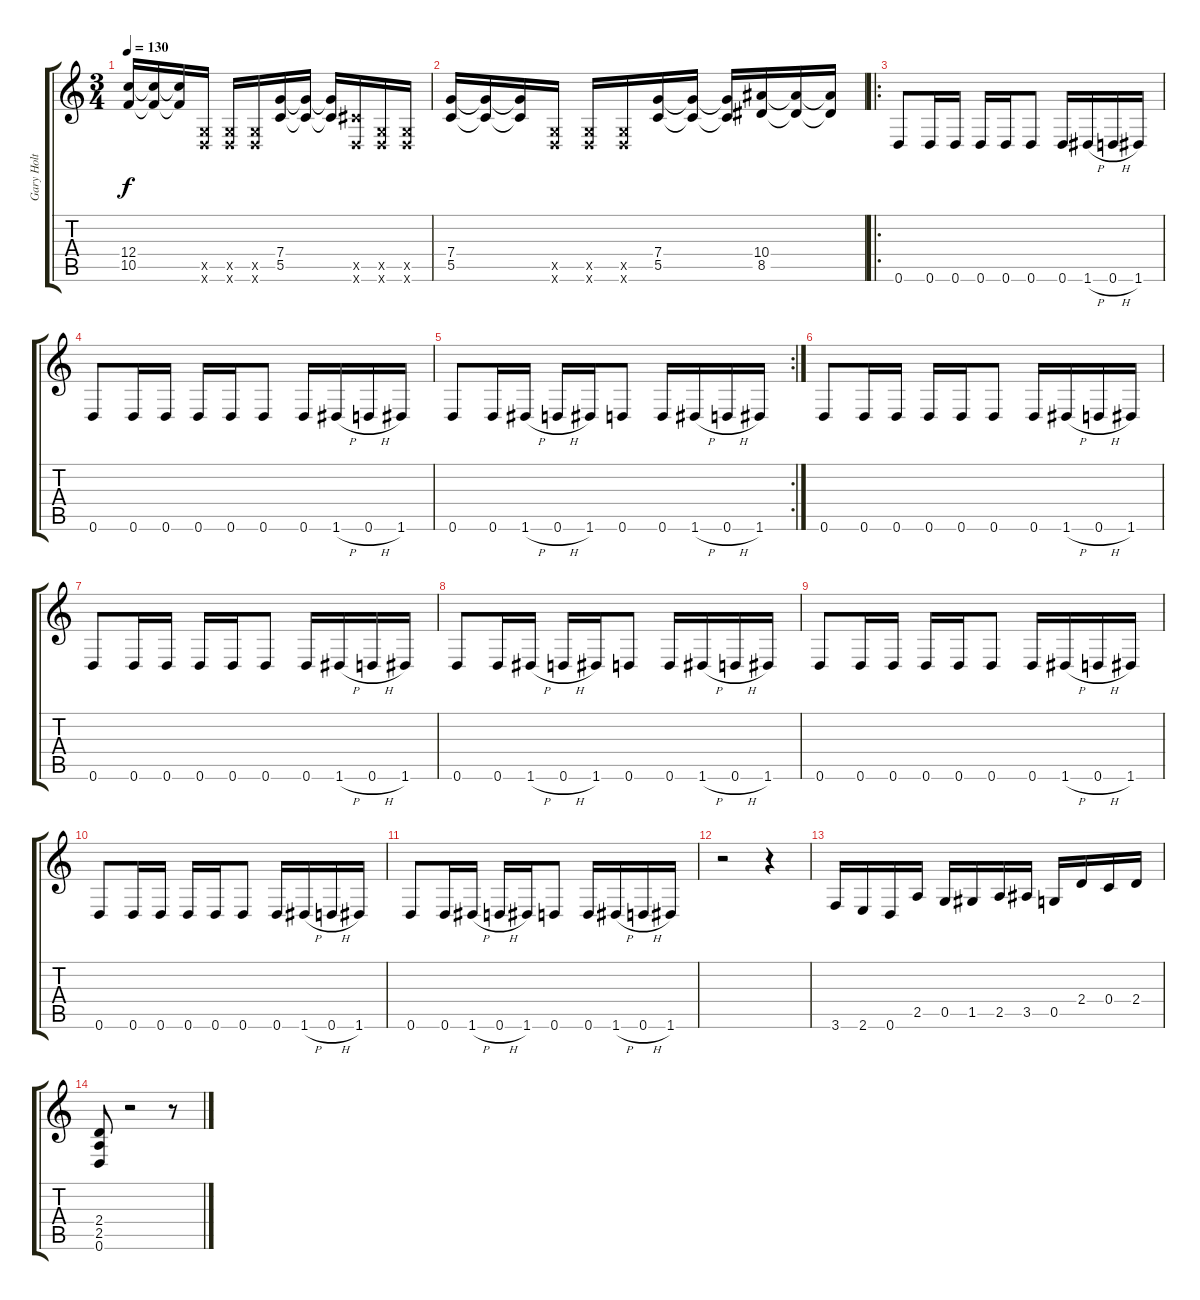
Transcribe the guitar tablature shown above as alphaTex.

\track ("Gary Holt" "Gary Holt") {instrument distortionguitar}
\staff {score tabs}
\tuning (D4 A3 F3 C3 G2 D2) {hide}
\ts (3 4)
\tempo 130
\clef g2
\ks c
(12.4 10.5).16{dy f} (12.4{t} 10.5{t}).16 (12.4{t} 10.5{t}).16 (0.5{x} 0.6{x}).16 (0.5{x} 0.6{x}).16 (0.5{x} 0.6{x}).16 (7.4 5.5).16 (7.4{t} 5.5{t}).16 (7.4{t} 5.5{t}).16 (6.5{x} 0.6{x}).16 (0.5{x} 0.6{x}).16 (0.5{x} 0.6{x}).16 |
(7.4 5.5).16 (7.4{t} 5.5{t}).16 (7.4{t} 5.5{t}).16 (0.5{x} 0.6{x}).16 (0.5{x} 0.6{x}).16 (0.5{x} 0.6{x}).16 (7.4 5.5).16 (7.4{t} 5.5{t}).16 (7.4{t} 5.5{t}).16 (10.4 8.5).16 (10.4{t} 8.5{t}).16 (10.4{t} 8.5{t}).16 |
\ro
0.6.8 0.6.16 0.6.16 0.6.16 0.6.16 0.6.8 0.6.16 1.6{h}.16 0.6{h}.16 1.6.16 |
0.6.8 0.6.16 0.6.16 0.6.16 0.6.16 0.6.8 0.6.16 1.6{h}.16 0.6{h}.16 1.6.16 |
\rc 2
0.6.8 0.6.16 1.6{h}.16 0.6{h}.16 1.6.16 0.6.8 0.6.16 1.6{h}.16 0.6{h}.16 1.6.16 |
0.6.8 0.6.16 0.6.16 0.6.16 0.6.16 0.6.8 0.6.16 1.6{h}.16 0.6{h}.16 1.6.16 |
0.6.8 0.6.16 0.6.16 0.6.16 0.6.16 0.6.8 0.6.16 1.6{h}.16 0.6{h}.16 1.6.16 |
0.6.8 0.6.16 1.6{h}.16 0.6{h}.16 1.6.16 0.6.8 0.6.16 1.6{h}.16 0.6{h}.16 1.6.16 |
0.6.8 0.6.16 0.6.16 0.6.16 0.6.16 0.6.8 0.6.16 1.6{h}.16 0.6{h}.16 1.6.16 |
0.6.8 0.6.16 0.6.16 0.6.16 0.6.16 0.6.8 0.6.16 1.6{h}.16 0.6{h}.16 1.6.16 |
0.6.8 0.6.16 1.6{h}.16 0.6{h}.16 1.6.16 0.6.8 0.6.16 1.6{h}.16 0.6{h}.16 1.6.16 |
r.2 r.4 |
3.6.16 2.6.16 0.6.16 2.5.16 0.5.16 1.5.16 2.5.16 3.5.16 0.5.16 2.4.16 0.4.16 2.4.16 |
(2.4 2.5 0.6).8 r.2 r.8
